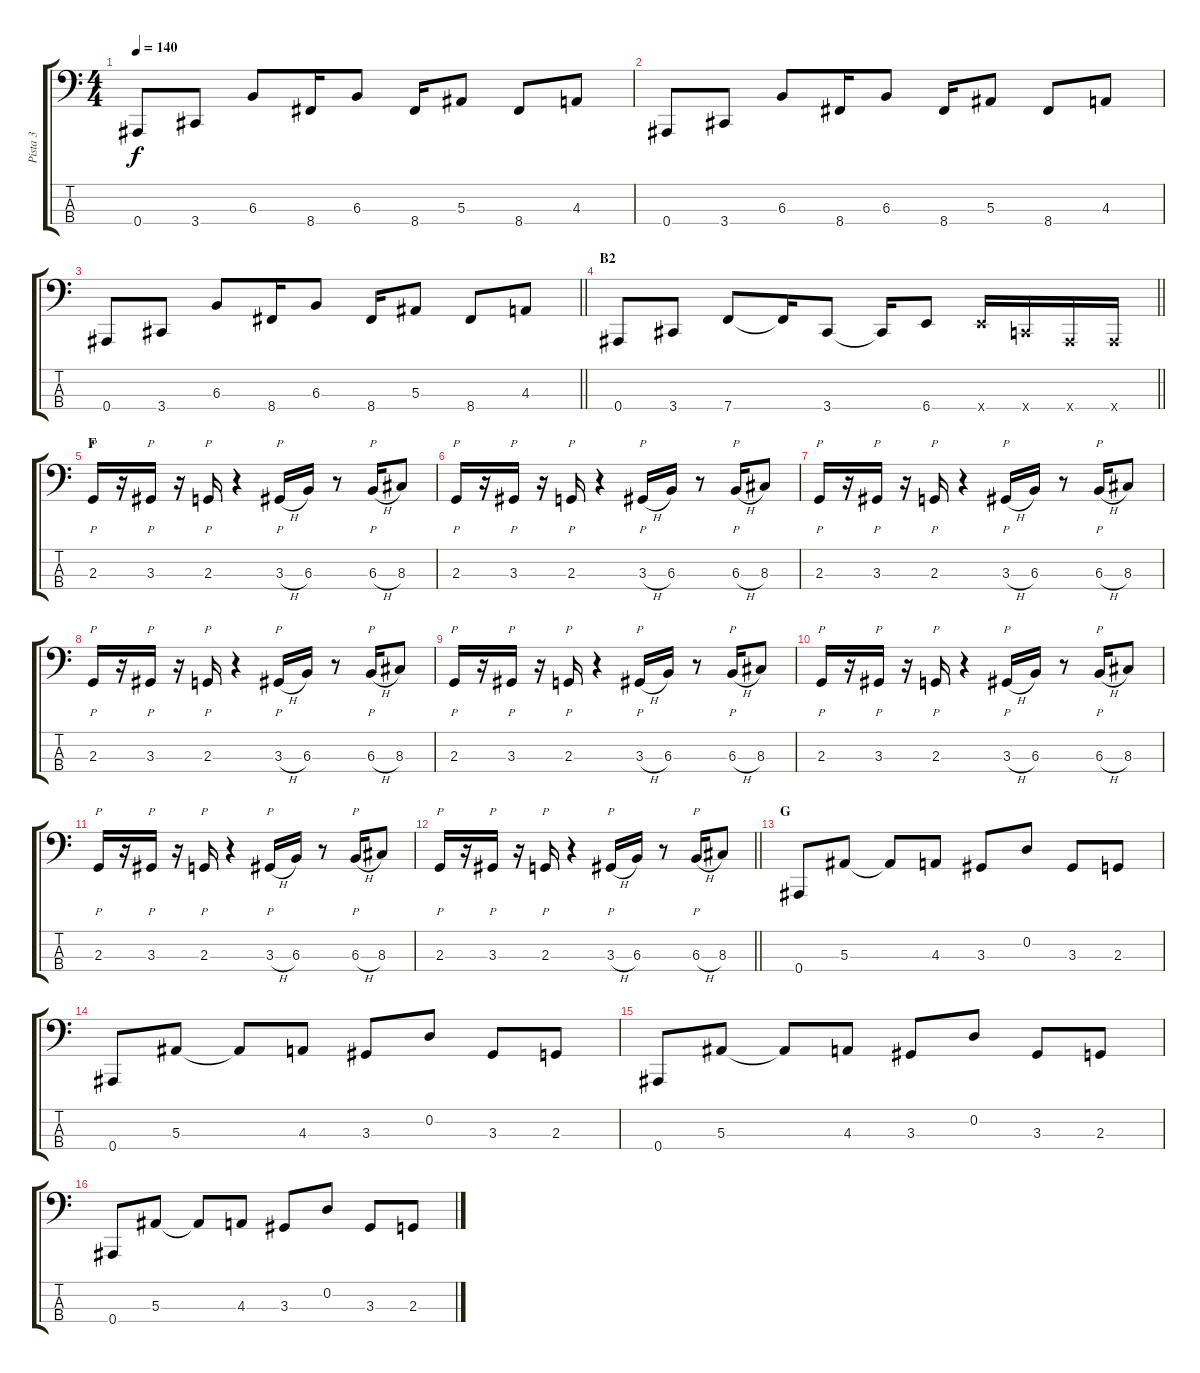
\track ("Pista 3" "Pista 3") {instrument electricbassfinger}
\staff {score tabs}
\tuning (G2 D2 F1 Bb0) {hide}
\ts (4 4)
\tempo 140
\clef f4
\ks c
0.4.8{dy f} 3.4.8 6.3.8 8.4.16 6.3.8 8.4.16 5.3.8 8.4.8 4.3.8 |
0.4.8 3.4.8 6.3.8 8.4.16 6.3.8 8.4.16 5.3.8 8.4.8 4.3.8 |
\barLineRight lightlight
0.4.8 3.4.8 6.3.8 8.4.16 6.3.8 8.4.16 5.3.8 8.4.8 4.3.8 |
\section ("" "B2")
\barLineRight lightlight
0.4.8 3.4.8 7.4.8 7.4{t}.16 3.4.8 3.4{t}.16 6.4.8 6.4{x}.16 2.4{x}.16 0.4{x}.16 0.4{x}.16 |
\section ("" "F")
2.3.16{p} r.16 3.3.16{p} r.16 2.3.16{p} r.4 3.3{h}.16{p} 6.3.16 r.8 6.3{h}.16{p} 8.3.8 |
2.3.16{p} r.16 3.3.16{p} r.16 2.3.16{p} r.4 3.3{h}.16{p} 6.3.16 r.8 6.3{h}.16{p} 8.3.8 |
2.3.16{p} r.16 3.3.16{p} r.16 2.3.16{p} r.4 3.3{h}.16{p} 6.3.16 r.8 6.3{h}.16{p} 8.3.8 |
2.3.16{p} r.16 3.3.16{p} r.16 2.3.16{p} r.4 3.3{h}.16{p} 6.3.16 r.8 6.3{h}.16{p} 8.3.8 |
2.3.16{p} r.16 3.3.16{p} r.16 2.3.16{p} r.4 3.3{h}.16{p} 6.3.16 r.8 6.3{h}.16{p} 8.3.8 |
2.3.16{p} r.16 3.3.16{p} r.16 2.3.16{p} r.4 3.3{h}.16{p} 6.3.16 r.8 6.3{h}.16{p} 8.3.8 |
2.3.16{p} r.16 3.3.16{p} r.16 2.3.16{p} r.4 3.3{h}.16{p} 6.3.16 r.8 6.3{h}.16{p} 8.3.8 |
\barLineRight lightlight
2.3.16{p} r.16 3.3.16{p} r.16 2.3.16{p} r.4 3.3{h}.16{p} 6.3.16 r.8 6.3{h}.16{p} 8.3.8 |
\section ("" "G")
0.4.8 5.3.8 5.3{t}.8 4.3.8 3.3.8 0.2.8 3.3.8 2.3.8 |
0.4.8 5.3.8 5.3{t}.8 4.3.8 3.3.8 0.2.8 3.3.8 2.3.8 |
0.4.8 5.3.8 5.3{t}.8 4.3.8 3.3.8 0.2.8 3.3.8 2.3.8 |
0.4.8 5.3.8 5.3{t}.8 4.3.8 3.3.8 0.2.8 3.3.8 2.3.8
